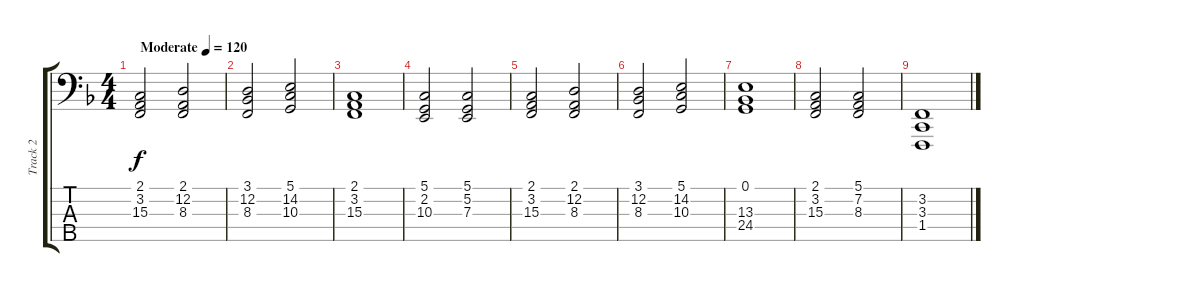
\track ("Track 2" "Track 2") {instrument acousticgrandpiano}
\staff {score tabs}
\tuning (G2 D2 A1 E1 B0) {hide}
\ts (4 4)
\tempo (120 "Moderate")
\clef f4
\ks f
(2.1 3.2 15.3).2{dy f instrument acousticgrandpiano} (2.1 12.2 8.3).2 |
(3.1 12.2 8.3).2 (5.1 14.2 10.3).2 |
(2.1 3.2 15.3).1 |
(5.1 2.2 10.3).2 (5.1 5.2 7.3).2 |
(2.1 3.2 15.3).2 (2.1 12.2 8.3).2 |
(3.1 12.2 8.3).2 (5.1 14.2 10.3).2 |
(0.1 13.3 24.4).1 |
(2.1 3.2 15.3).2 (5.1 7.2 8.3).2 |
(3.2 3.3 1.4).1
